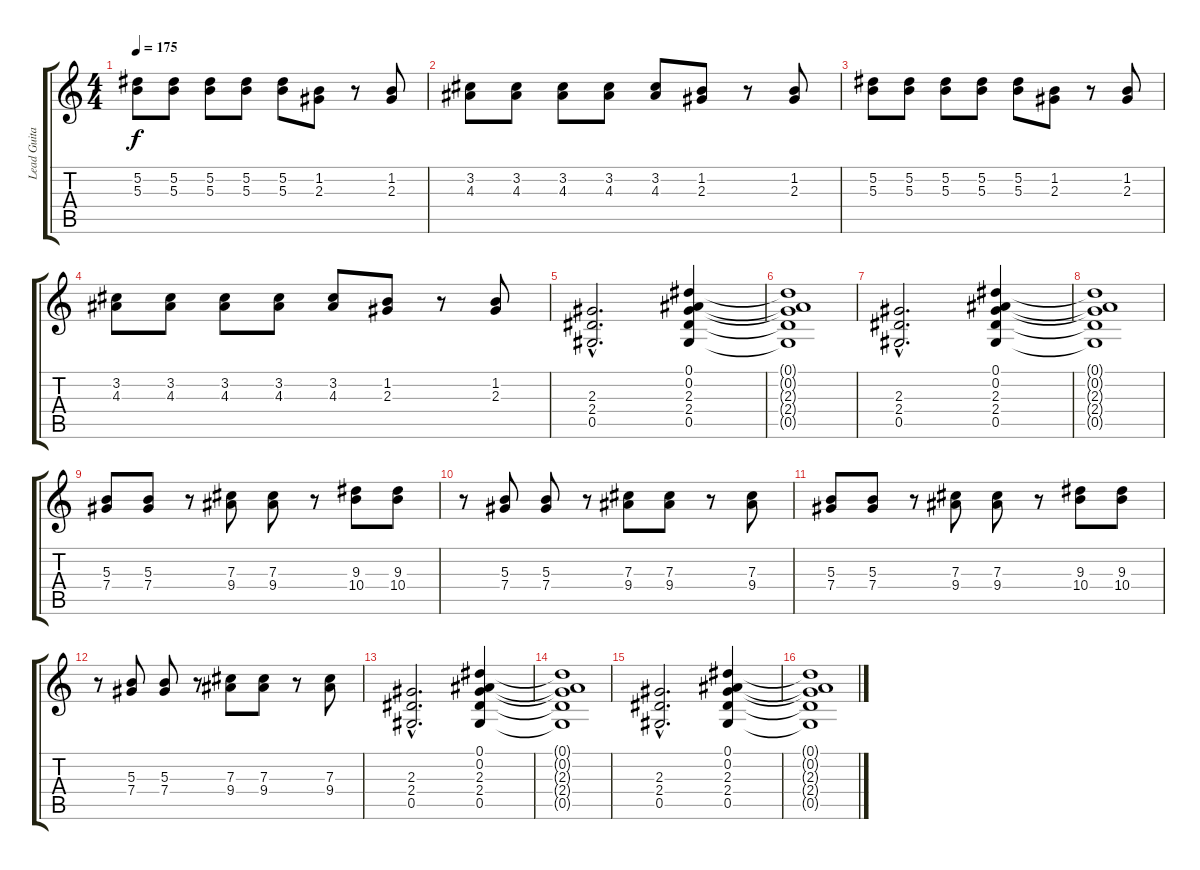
\track ("Lead Guitar" "Lead Guita") {instrument overdrivenguitar}
\staff {score tabs}
\tuning (Eb4 Bb3 Gb3 Db3 Ab2 Db2) {hide}
\ts (4 4)
\tempo 175
\clef g2
\ks c
(5.2 5.3).8{dy f} (5.2 5.3).8 (5.2 5.3).8 (5.2 5.3).8 (5.2 5.3).8 (1.2 2.3).8 r.8 (1.2 2.3).8 |
(3.2 4.3).8 (3.2 4.3).8 (3.2 4.3).8 (3.2 4.3).8 (3.2 4.3).8 (1.2 2.3).8 r.8 (1.2 2.3).8 |
(5.2 5.3).8 (5.2 5.3).8 (5.2 5.3).8 (5.2 5.3).8 (5.2 5.3).8 (1.2 2.3).8 r.8 (1.2 2.3).8 |
(3.2 4.3).8 (3.2 4.3).8 (3.2 4.3).8 (3.2 4.3).8 (3.2 4.3).8 (1.2 2.3).8 r.8 (1.2 2.3).8 |
(2.3{hac} 2.4{hac} 0.5{hac}).2{d volume 11} (0.1 0.2 2.3 2.4 0.5).4 |
(0.1{t} 0.2{t} 2.3{t} 2.4{t} 0.5{t}).1 |
(2.3{hac} 2.4{hac} 0.5{hac}).2{d} (0.1 0.2 2.3 2.4 0.5).4 |
(0.1{t} 0.2{t} 2.3{t} 2.4{t} 0.5{t}).1 |
(5.3 7.4).8 (5.3 7.4).8 r.8 (7.3 9.4).8 (7.3 9.4).8 r.8 (9.3 10.4).8 (9.3 10.4).8 |
r.8 (5.3 7.4).8 (5.3 7.4).8 r.8 (7.3 9.4).8 (7.3 9.4).8 r.8 (7.3 9.4).8 |
(5.3 7.4).8 (5.3 7.4).8 r.8 (7.3 9.4).8 (7.3 9.4).8 r.8 (9.3 10.4).8 (9.3 10.4).8 |
r.8 (5.3 7.4).8 (5.3 7.4).8 r.8 (7.3 9.4).8 (7.3 9.4).8 r.8 (7.3 9.4).8 |
(2.3{hac} 2.4{hac} 0.5{hac}).2{d} (0.1 0.2 2.3 2.4 0.5).4 |
(0.1{t} 0.2{t} 2.3{t} 2.4{t} 0.5{t}).1 |
(2.3{hac} 2.4{hac} 0.5{hac}).2{d} (0.1 0.2 2.3 2.4 0.5).4 |
(0.1{t} 0.2{t} 2.3{t} 2.4{t} 0.5{t}).1
